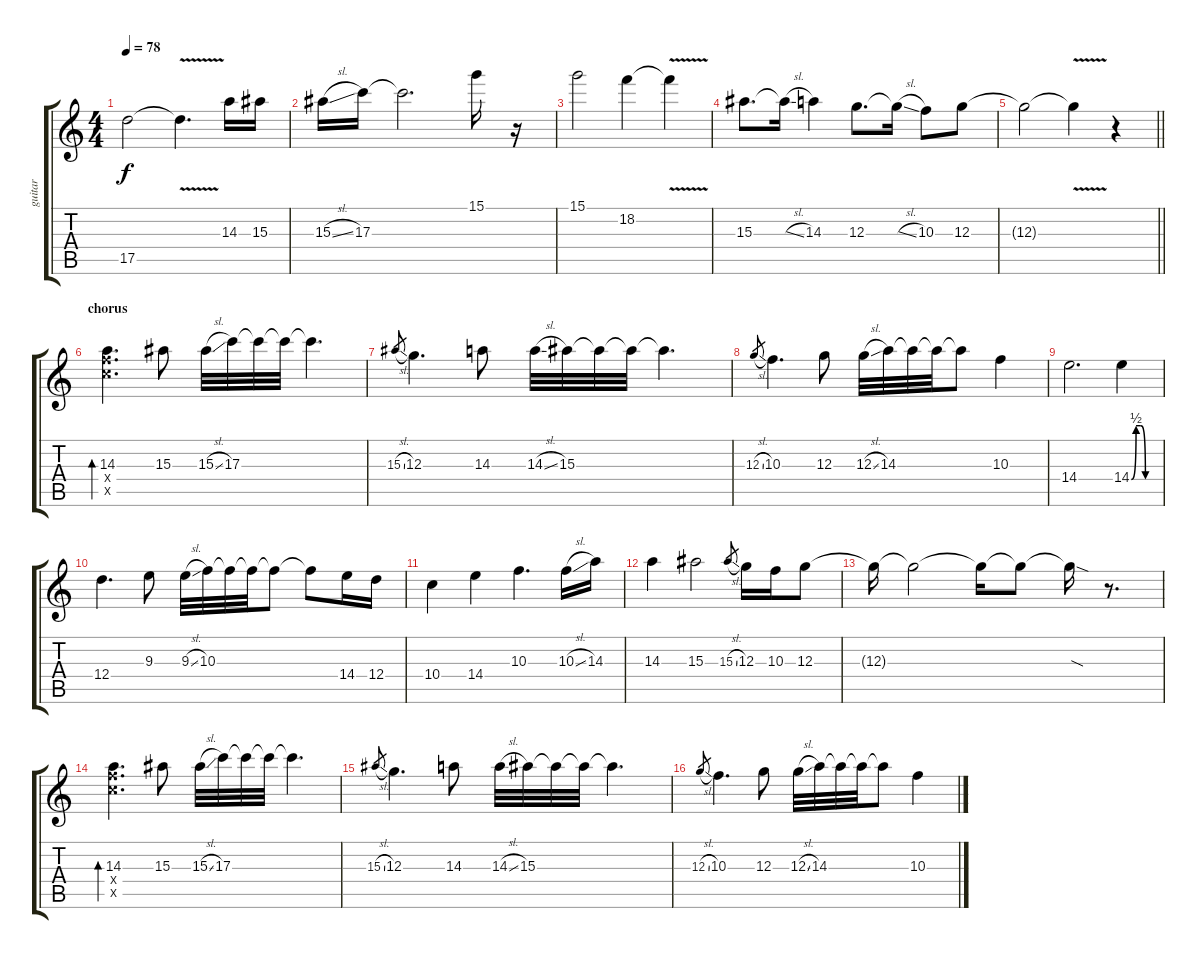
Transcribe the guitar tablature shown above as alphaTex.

\track ("guitar" "guitar") {instrument distortionguitar}
\staff {score tabs}
\tuning (E4 B3 G3 D3 A2 E2) {hide}
\ts (4 4)
\tempo 78
\clef g2
\ks c
17.5.2{dy f} 17.5{v t}.4{d} 14.3.16 15.3.16 |
15.3{sl}.16 17.3.16 17.3{t}.2{d} 15.1.16 r.16 |
15.1.2 18.2.4 18.2{v t}.4 |
15.3.8{d} 15.3{sl t}.16 14.3.4 12.3.8{d} 12.3{sl t}.16 10.3.8 12.3.8 |
\barLineRight lightlight
12.3{t}.2 12.3{v t}.4 r.4 |
\section ("" "chorus")
(14.3 15.4{x} 15.5{x}).4{d bd 240} 15.3.8 15.3{sl}.32 17.3.32 17.3{t}.32 17.3{t}.32 17.3{t}.4{d} |
15.3{sl}.8{gr} 12.3.4{d} 14.3.8 14.3{sl}.32 15.3.32 15.3{t}.32 15.3{t}.32 15.3{t}.4{d} |
12.3{sl}.8{gr} 10.3.4{d} 12.3.8 12.3{sl}.32 14.3.32 14.3{t}.32 14.3{t}.32 14.3{t}.8 10.3.4 |
14.4.2{d} 14.4{be (custom 0 0 10 2 20 2 30 0 60 0)}.4 |
12.4.4{d} 9.3.8 9.3{sl}.32 10.3.32 10.3{t}.32 10.3{t}.32 10.3{t}.8 10.3{t}.8 14.4.16 12.4.16 |
10.4.4 14.4.4 10.3.4{d} 10.3{sl}.16 14.3.16 |
14.3.4 15.3.2 15.3{sl}.8{gr} 12.3.16 10.3.16 12.3.8 |
12.3{t}.16 12.3{t}.2 12.3{t}.16 12.3{t}.8 12.3{sod t}.16 r.8{d} |
(14.3 15.4{x} 15.5{x}).4{d bd 240} 15.3.8 15.3{sl}.32 17.3.32 17.3{t}.32 17.3{t}.32 17.3{t}.4{d} |
15.3{sl}.8{gr} 12.3.4{d} 14.3.8 14.3{sl}.32 15.3.32 15.3{t}.32 15.3{t}.32 15.3{t}.4{d} |
12.3{sl}.8{gr} 10.3.4{d} 12.3.8 12.3{sl}.32 14.3.32 14.3{t}.32 14.3{t}.32 14.3{t}.8 10.3.4
